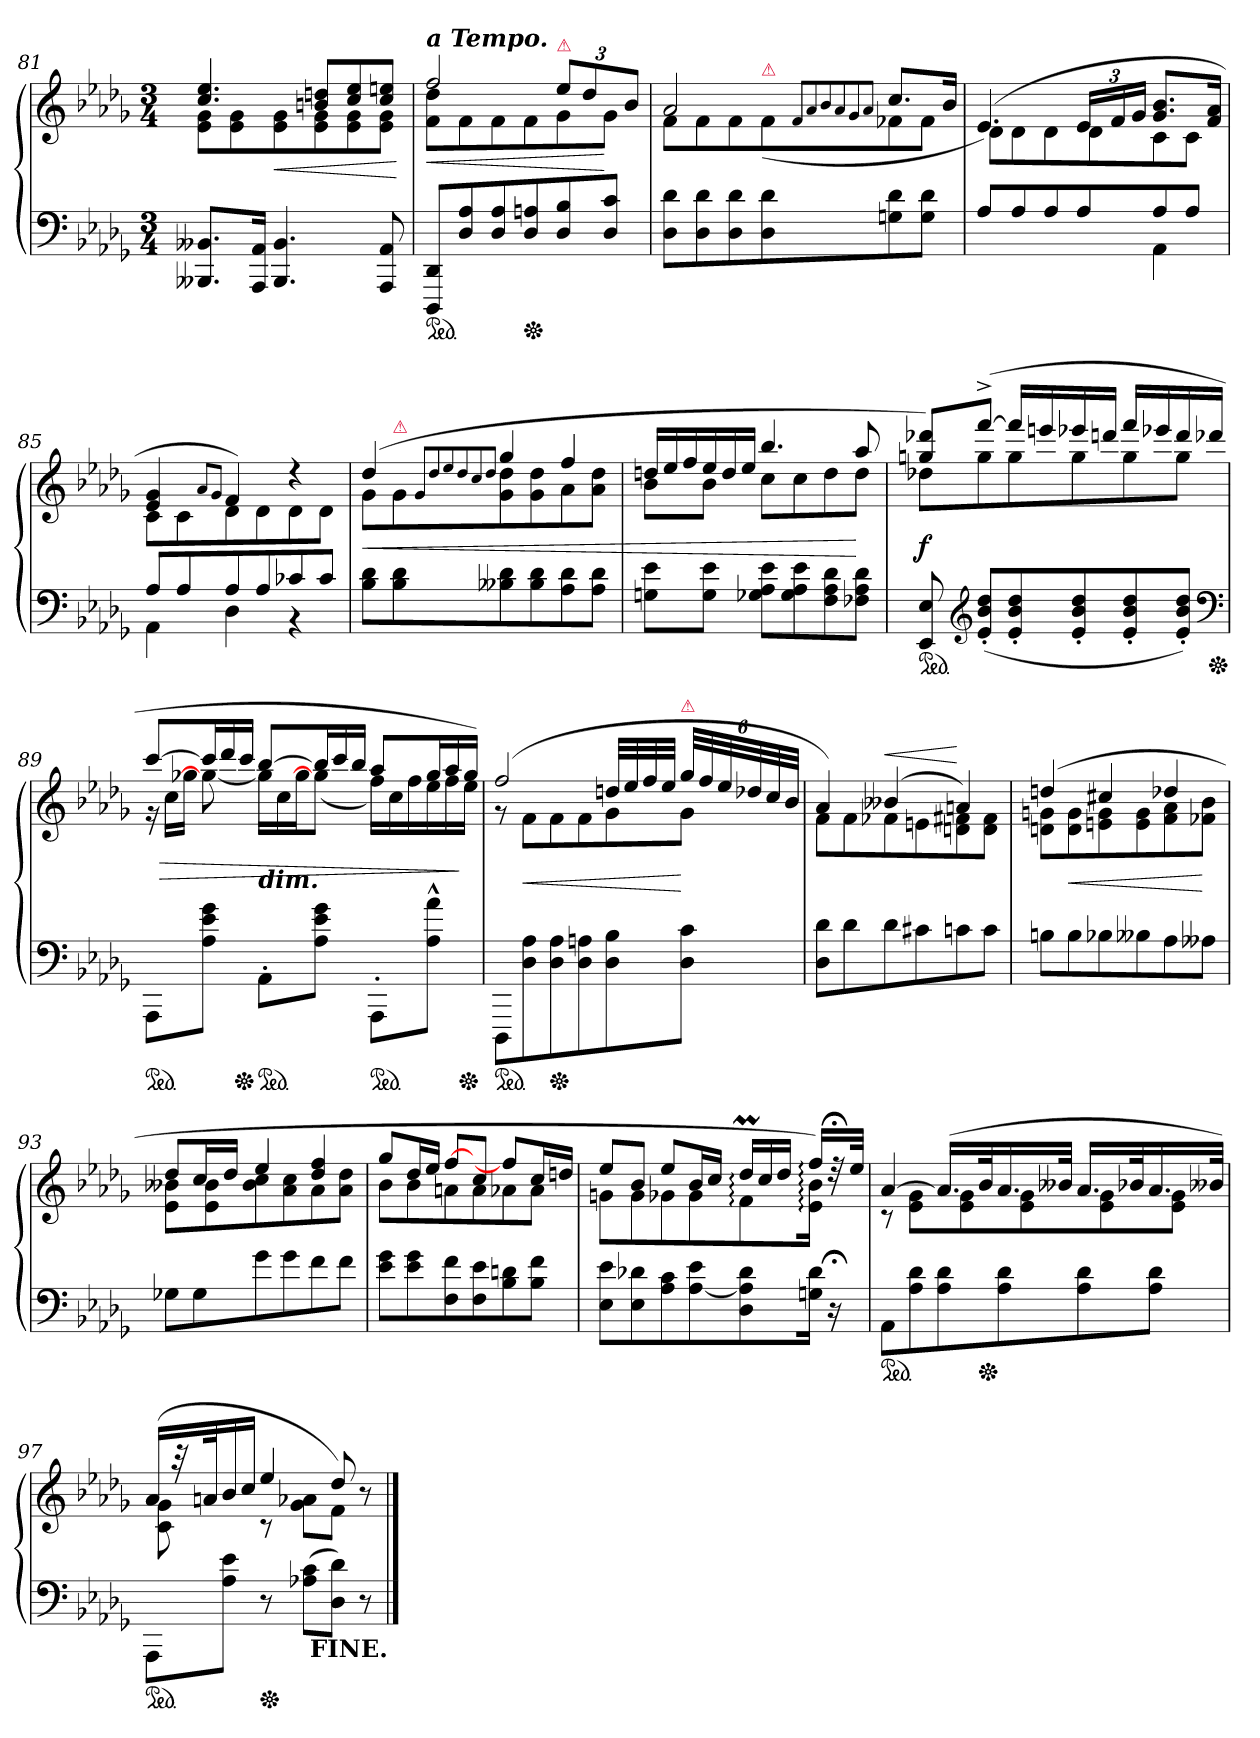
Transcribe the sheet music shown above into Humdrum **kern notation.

**kern	**kern	**dynam
*part1	*part1	*part1
*staff2	*staff1	*staff1/2
*clefF4	*clefG2	*
*k[b-e-a-d-g-]	*k[b-e-a-d-g-]	*
*M3/4	*M3/4	*
=81	=81	=81
*	*^	*
8.BBB--X 8.BB--XL	4.cc 4.ee-	8e- 8g-L	.
.	.	8e- 8g-	.
16AAA- 16AA-Jk	.	.	.
4.BBB-- 4.BB--	.	8e- 8g-	<
.	8bn 8ddnL	8e- 8g-	.
.	8cc 8ee-	8e- 8g-	.
8AAA- 8AA-	8cc 8eenJ	8e- 8g-J	.
*	*v	*v	*
.	.	[
=82	=82	=82
*	*^	*
!	!LO:TX:a:Bi:t=a Tempo.	!	!
!LO:TX:a:color=crimson:t=⚠	!	!	!
*ped	*	*	*
8DDD-/ 8DD-/L	2ff	8f 8dd-L	<
8D- 8A-	.	8f	.
8D- 8A-	.	8f	.
*Xped	*	*	*
8D- 8An	.	8f	.
!	!LO:TX:a:color=crimson:t=⚠	!	!
8D- 8B-	12ee-L	8g-	.
.	12dd-	.	.
8D- 8cJ	.	8g-J	[
.	12b-J	.	.
=83	=83	=83	=83
8D- 8d-L	2a-	8fL	.
8D- 8d-	.	8f	.
8D- 8d-	.	8f	.
!	!	!LO:TX:a:color=crimson:t=⚠	!
8D- 8d-	.	(>8f	.
.	8qqf/L	.	.
.	8qqa-/	.	.
.	8qqb-/	.	.
.	8qqa-/	.	.
.	8qqg-/	.	.
.	8qqa-/J	.	.
8Gn 8d-	8.ccL	8f-X	.
8G 8d-J	.	8f-J	.
.	16b-Jk	.	.
=84	=84	=84	=84
*^	*	*	*
8A-L	2ryy	(>4.e-)	8d-L	.
8A-	.	.	8d-	.
8A-	.	.	8d-	.
8A-	.	24e-LL	8d-	.
.	.	24f	.	.
.	.	24g-JJ	.	.
8A-	4AA-	8.g- 8.b-L	8c	.
8A-J	.	.	8cJ	.
.	.	16f 16a-Jk	.	.
=85	=85	=85	=85	=85
8A-L	4AA-	4e- 4g-	8cL	.
8A-	.	.	8c	.
.	.	8qqa-/L	.	.
.	.	8qqg-/J	.	.
8A-	4D-	4f)	8d-	.
8A-	.	.	8d-	.
8c-X	4rBB	4r	8d-	.
8c-J	.	.	8d-J	.
*v	*v	*	*	*
=86	=86	=86	=86
8B- 8d-L	(>4dd-	8g-\L	<
!	!	!LO:TX:a:color=crimson:t=⚠	!
8B- 8d-	.	8g-\	.
.	8qqg-/L	.	.
.	8qqdd-/	.	.
.	8qqee-/	.	.
.	8qqdd-/	.	.
.	8qqcc/	.	.
.	8qqdd-/J	.	.
8B--X 8d-	4gg-	8g-\ 8dd-\	.
8B-- 8d-	.	8g-\ 8dd-\	.
8A- 8d-	4ff	8a-\	.
8A- 8d-J	.	8a-\ 8dd-\J	.
=87	=87	=87	=87
*	*Xtuplet	*	*
8Gn 8e-L	24ddnLL	8b-L	.
.	24ee-	.	.
.	24ff	.	.
8G 8e-J	24ee-	8b-J	.
.	24dd	.	.
.	24ee-JJ	.	.
8G-X 8A- 8e-L	4.bb-	8ccL	.
8G- 8A- 8e-	.	8cc	.
8F 8A- 8d-	.	8dd	.
8F-X 8A- 8d-J	8aa-	8ddJ	[
=88	=88	=88	=88
*ped	*	*	*
8EE- 8E-	8ggn 8ddd-XL)	8dd-XL	f
*clefG2	*	*	*
(<8e-' 8b-' 8dd-'L	(>[8fff^J	8gg	.
8e-' 8b-' 8dd-'	16fffLL]	8gg	.
.	16eeen	.	.
8e-' 8b-' 8dd-'	16eee-X	8gg	.
.	16dddnJJ	.	.
8e-' 8b-' 8dd-'	16fffLL	8gg	.
.	16eee-X	.	.
8e-' 8b-' 8dd-'J)	16ddd	8ggJ	.
*Xped	*	*	*
.	16ddd-XJJ	.	.
*clefF4	*	*	*
=89	=89	=89	=89
!LO:TX:a:color=crimson:t=⚠	!	!	!
*ped	*	*	*
8AAA-\L	[8cccL	24r	.
.	.	24ccLL	>
.	.	24gg-XJJ	.
8A- 8e- 8g-J	24cccL]	8gg-_	.
.	24ddd-	.	.
*Xped	*	*	*
.	24cccJJ	.	.
!	!LO:TX:c:Bi:t=dim.	!	!
!LO:TX:a:color=crimson:t=⚠	!	!	!
*ped	*	*	*
8AA-'<L	[8bb-L	24gg-LL]	.
.	.	24cc	.
.	.	24gg-J	.
8A- 8e- 8g-J	24bb-L]	(<8gg-J]	.
.	24ccc	.	.
.	24bb-JJ	.	.
!LO:TX:a:color=crimson:t=⚠	!	!	!
*ped	*	*	*
8AAA-'<\L	8aa-L	24ffLL)	.
.	.	24cc	.
.	.	24ff	.
8A-^^> 8a-^^>J	24gg-L	24ee-	.
.	24aa-	24ff	.
*Xped	*	*	*
.	24gg-JJ)	24ee-JJ	]
=90	=90	=90	=90
!LO:TX:a:color=crimson:t=⚠	!	!	!
!LO:TX:a:color=crimson:t=⚠	!	!	!
*ped	*	*	*
8DDD-/L	(>2ff	8rg	.
8D-\ 8A-\	.	8fL	<
*Xped	*	*	*
8D-\ 8A-\	.	8f	.
8D-\ 8An\	.	8f	.
8D-\ 8B-\	32ddnLLL	8g-	.
.	32ee-	.	.
.	32ff	.	.
.	32ee-JJJ	.	.
*	*tuplet	*	*
!	!LO:TX:a:color=crimson:t=⚠	!	!
8D-\ 8c\J	48gg-LLL	8g-J	[
.	48ff	.	.
.	48ee-	.	.
.	48dd-X	.	.
.	48cc	.	.
.	48b-JJJ	.	.
=91	=91	=91	=91
8D- 8d-L	4a-)	8fL	.
8d-	.	8f	.
!	!	!	!LO:HP:a
8d-	(>4b--X	8f-X	<
8c#X	.	8en	.
8cn	4an)	8dn 8f#X	[
8cJ	.	8d 8f#J	.
=92	=92	=92	=92
8BnL	(>4ddn	8dn 8gnL	.
8B	.	8d 8g	<
8B-X	4cc#X	8en 8g	.
8B--X	.	8e 8g	.
8A-	4dd-X	8f 8a-	.
8A--XJ	.	8f-X 8b-J	[
=93	=93	=93	=93
8G-XL	8dd-L	8e- 8b--XL	.
8G-	16ccL	8e- 8b--	.
.	16dd-JJ	.	.
8g-	4ee-	8b-- 8cc	.
8g-	.	8a- 8cc	.
8f	4dd- 4ff	8a-	.
8fJ	.	8a- 8dd-J	.
=94	=94	=94	=94
8e- 8g-L	8gg-L	8b-L	.
8e- 8g-	16dd-L	8b-	.
.	16ee-JJ	.	.
8F 8f	[>8ffL	8an	.
8F 8e-	8ccJ	8a	.
8B- 8dn	8ffL]	8a-X	.
8B- 8fJ	16ccL	8a-J	.
.	16ddnJJ	.	.
=95	=95	=95	=95
8E- 8e-L	8ee-L	8gnL	.
8E- 8d-X	8b-J	8g	.
8A- 8c	8ee-L	8g-X	.
[8A- 8e-	16b-L	8g-	.
.	16ccJJ	.	.
*	*Xtuplet	*	*
8D- 8A-] 8d-	24dd-:MLL	8f:	.
.	24cc	.	.
.	24dd-JJ	.	.
16Gn 16d-Jk	16ff:LL)	16e-: 16b-:Jk	.
16r;<	32r;<dd	16ryy	.
.	32ee-JJk	.	.
=96	=96	=96	=96
!LO:TX:a:color=crimson:t=⚠	!	!	!
*ped	*	*	*
8AA-L	[4a-	8rc	.
8A- 8d-	.	8e- 8g-L	.
8A- 8d-	(>16.a-LL]	8e- 8g-	.
*Xped	*	*	*
.	32b-K	.	.
8A- 8d-	16.a-	8e- 8g-	.
.	32b--XJJk	.	.
8A- 8d-	16.a-LL	8e- 8g-	.
.	32b-XK	.	.
8A- 8d-J	16.a-	8e- 8g-J	.
.	32b--XJJk)	.	.
=97	=97	=97	=97
!LO:TX:a:color=crimson:t=⚠	!	!	!
*ped	*	*	*
8AAA-\L	(>16a-LL	8c\ 8g-\	.
.	32r	.	.
.	32anK	.	.
8A- 8e-J	16b-	8ryy	.
.	16ccJJ	.	.
*Xped	*	*	*
8r	4ee-	8rc	.
(>8A-X 8cL	.	8g-\ 8a-X\L	.
8D- 8d-J)	8dd-)	8f\J	.
8r	8r	8ryy	.
!LO:TX:b:B:t=FINE.	!	!	!
*	*v	*v	*
==	==	==
*-	*-	*-
